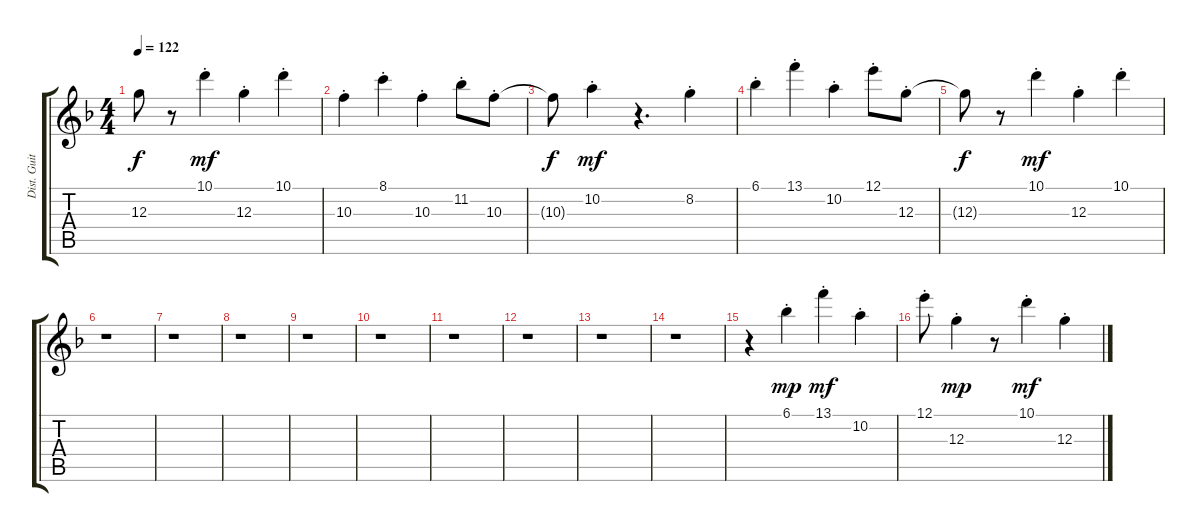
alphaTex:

\track ("Dist. Guitar" "Dist. Guit") {instrument distortionguitar}
\staff {score tabs}
\tuning (E4 B3 G3 D3 A2 E2) {hide}
\ts (4 4)
\tempo 122
\clef g2
\ks f
12.3{t}.8{dy f} r.8 10.1{st}.4{dy mf} 12.3{st}.4 10.1{st}.4 |
10.3{st}.4 8.1{st}.4 10.3{st}.4 11.2{st}.8 10.3{st}.8 |
10.3{t}.8{dy f} 10.2{st}.4{dy mf} r.4{d} 8.2{st}.4 |
6.1{st}.4 13.1{st}.4 10.2{st}.4 12.1{st}.8 12.3{st}.8 |
12.3{t}.8{dy f} r.8 10.1{st}.4{dy mf} 12.3{st}.4 10.1{st}.4 |
r.1 |
r.1 |
r.1 |
r.1 |
r.1 |
r.1 |
r.1 |
r.1 |
r.1 |
r.4 6.1{st}.4{dy mp} 13.1{st}.4{dy mf} 10.2{st}.4 |
12.1{st}.8 12.3{st}.4{dy mp} r.8 10.1{st}.4{dy mf} 12.3{st}.4
